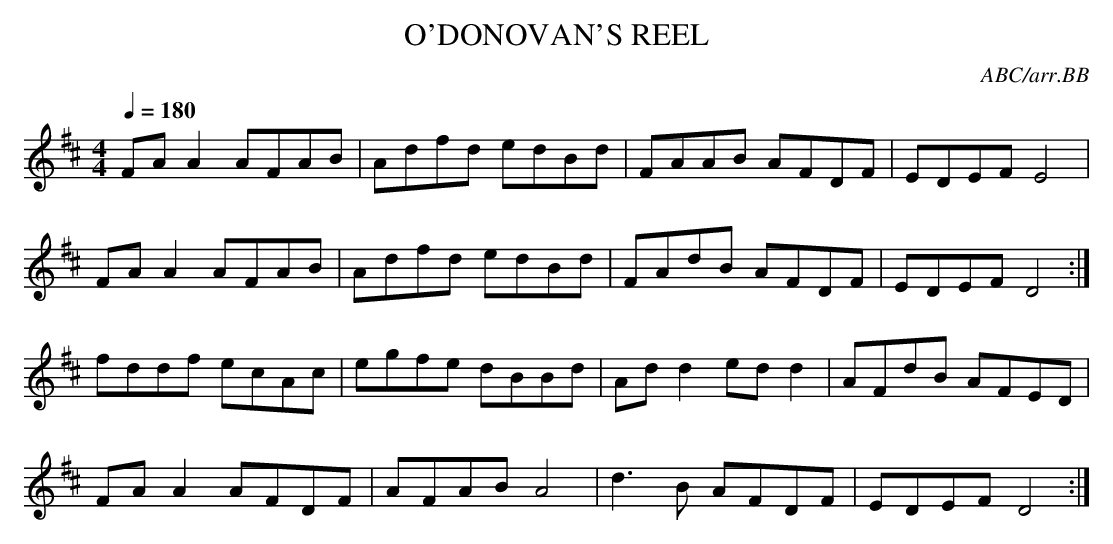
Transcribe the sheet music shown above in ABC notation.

X:1
T:O'DONOVAN'S REEL
C:ABC/arr.BB
L:1/8
M:4/4
Q:1/4=180
K:D % source key = F
FAA2 AFAB|Adfd edBd|FAAB AFDF|EDEF E4 |
FAA2 AFAB|Adfd edBd|FAdB AFDF|EDEF D4 :|
fddf ecAc|egfe dBBd|Add2 edd2|AFdB AFED |
FA A2 AFDF|AFAB A4|d3B AFDF|EDEF D4 :|
